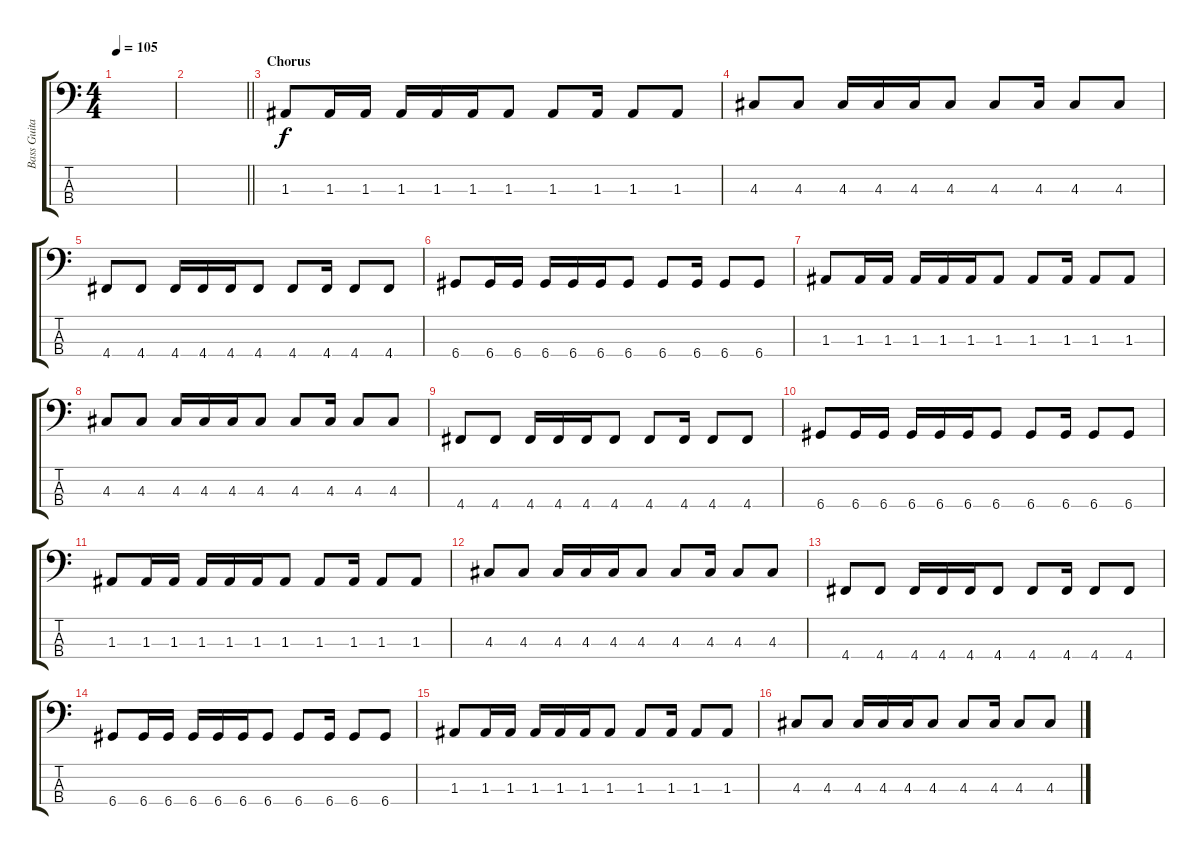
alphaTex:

\track ("Bass Guitar" "Bass Guita") {instrument electricbassfinger}
\staff {score tabs}
\tuning (G2 D2 A1 D1) {hide}
\ts (4 4)
\tempo 105
\clef f4
\ks c
|
\barLineRight lightlight
|
\section ("" "Chorus")
1.3.8 1.3.16 1.3.16 1.3.16 1.3.16 1.3.16 1.3.8 1.3.8 1.3.16 1.3.8 1.3.8 |
4.3.8 4.3.8 4.3.16 4.3.16 4.3.16 4.3.8 4.3.8 4.3.16 4.3.8 4.3.8 |
4.4.8 4.4.8 4.4.16 4.4.16 4.4.16 4.4.8 4.4.8 4.4.16 4.4.8 4.4.8 |
6.4.8 6.4.16 6.4.16 6.4.16 6.4.16 6.4.16 6.4.8 6.4.8 6.4.16 6.4.8 6.4.8 |
1.3.8 1.3.16 1.3.16 1.3.16 1.3.16 1.3.16 1.3.8 1.3.8 1.3.16 1.3.8 1.3.8 |
4.3.8 4.3.8 4.3.16 4.3.16 4.3.16 4.3.8 4.3.8 4.3.16 4.3.8 4.3.8 |
4.4.8 4.4.8 4.4.16 4.4.16 4.4.16 4.4.8 4.4.8 4.4.16 4.4.8 4.4.8 |
6.4.8 6.4.16 6.4.16 6.4.16 6.4.16 6.4.16 6.4.8 6.4.8 6.4.16 6.4.8 6.4.8 |
1.3.8 1.3.16 1.3.16 1.3.16 1.3.16 1.3.16 1.3.8 1.3.8 1.3.16 1.3.8 1.3.8 |
4.3.8 4.3.8 4.3.16 4.3.16 4.3.16 4.3.8 4.3.8 4.3.16 4.3.8 4.3.8 |
4.4.8 4.4.8 4.4.16 4.4.16 4.4.16 4.4.8 4.4.8 4.4.16 4.4.8 4.4.8 |
6.4.8 6.4.16 6.4.16 6.4.16 6.4.16 6.4.16 6.4.8 6.4.8 6.4.16 6.4.8 6.4.8 |
1.3.8 1.3.16 1.3.16 1.3.16 1.3.16 1.3.16 1.3.8 1.3.8 1.3.16 1.3.8 1.3.8 |
4.3.8 4.3.8 4.3.16 4.3.16 4.3.16 4.3.8 4.3.8 4.3.16 4.3.8 4.3.8
